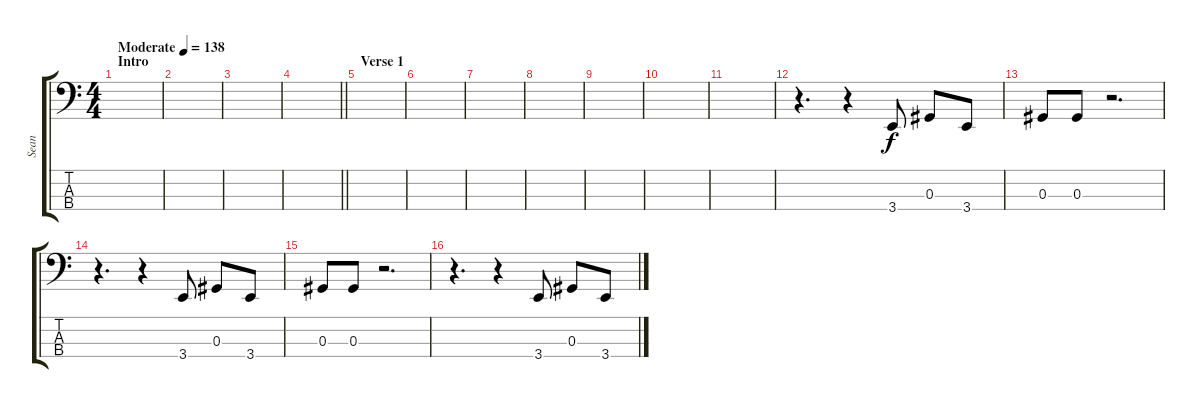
\track ("Sean" "Sean") {instrument electricbasspick}
\staff {score tabs}
\tuning (Gb2 Db2 Ab1 Db1) {hide}
\ts (4 4)
\section ("" "Intro")
\tempo (138 "Moderate")
\clef f4
\ks c
|
|
|
\barLineRight lightlight
|
\section ("" "Verse 1")
|
|
|
|
|
|
|
r.4{d} r.4 3.4.8 0.3.8 3.4.8 |
0.3.8 0.3.8 r.2{d} |
r.4{d} r.4 3.4.8 0.3.8 3.4.8 |
0.3.8 0.3.8 r.2{d} |
r.4{d} r.4 3.4.8 0.3.8 3.4.8
